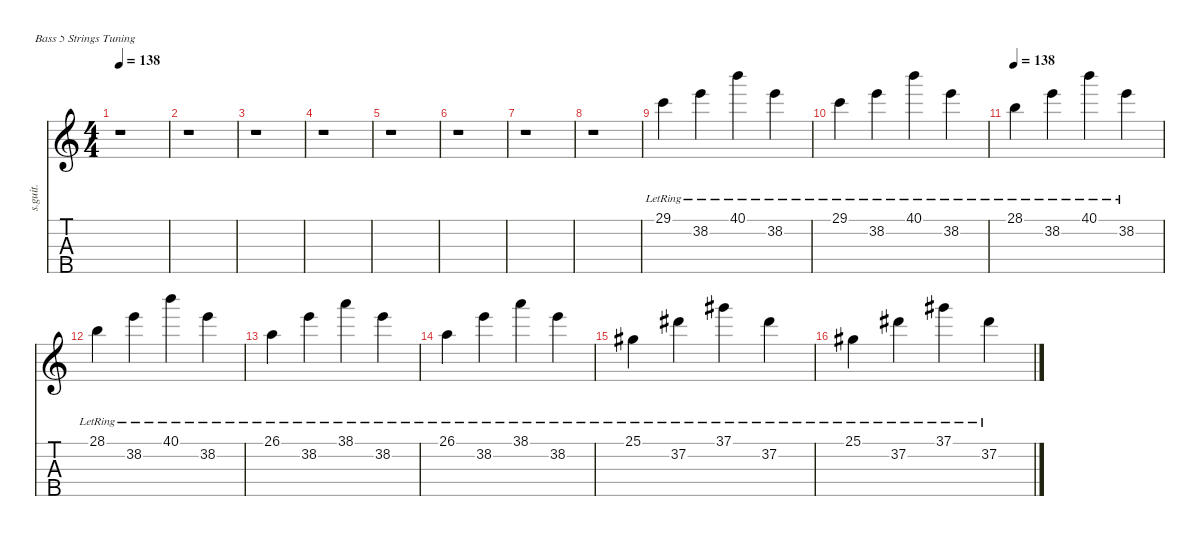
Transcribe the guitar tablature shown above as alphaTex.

\defaultSystemsLayout 4
\hideDynamics
\bracketExtendMode nobrackets
\track ("Acoustic Piano (Left Hand)" "s.guit.") {instrument acousticgrandpiano}
\staff {score tabs}
\tuning (G2 D2 A1 E1 B0)
\displaytranspose 12
\ts (4 4)
\tempo 138
\clef g2
\ks c
r.1{dy f} |
r.1 |
r.1 |
r.1 |
r.1 |
r.1 |
r.1 |
r.1 |
29.1{lr}.4{lyrics (0 "") lyrics (1 "") lyrics (2 "") lyrics (3 "") lyrics (4 "")} 38.2{lr}.4{lyrics (0 "") lyrics (1 "") lyrics (2 "") lyrics (3 "") lyrics (4 "")} 40.1{lr}.4{lyrics (0 "") lyrics (1 "") lyrics (2 "") lyrics (3 "") lyrics (4 "")} 38.2{lr}.4{lyrics (0 "") lyrics (1 "") lyrics (2 "") lyrics (3 "") lyrics (4 "")} |
29.1{lr}.4{lyrics (0 "") lyrics (1 "") lyrics (2 "") lyrics (3 "") lyrics (4 "")} 38.2{lr}.4{lyrics (0 "") lyrics (1 "") lyrics (2 "") lyrics (3 "") lyrics (4 "")} 40.1{lr}.4{lyrics (0 "") lyrics (1 "") lyrics (2 "") lyrics (3 "") lyrics (4 "")} 38.2{lr}.4{lyrics (0 "") lyrics (1 "") lyrics (2 "") lyrics (3 "") lyrics (4 "")} |
\tempo 138
28.1{lr}.4{lyrics (0 "") lyrics (1 "") lyrics (2 "") lyrics (3 "") lyrics (4 "")} 38.2{lr}.4{lyrics (0 "") lyrics (1 "") lyrics (2 "") lyrics (3 "") lyrics (4 "")} 40.1{lr}.4{lyrics (0 "") lyrics (1 "") lyrics (2 "") lyrics (3 "") lyrics (4 "")} 38.2{lr}.4{lyrics (0 "") lyrics (1 "") lyrics (2 "") lyrics (3 "") lyrics (4 "")} |
28.1{lr}.4{lyrics (0 "") lyrics (1 "") lyrics (2 "") lyrics (3 "") lyrics (4 "")} 38.2{lr}.4{lyrics (0 "") lyrics (1 "") lyrics (2 "") lyrics (3 "") lyrics (4 "")} 40.1{lr}.4{lyrics (0 "") lyrics (1 "") lyrics (2 "") lyrics (3 "") lyrics (4 "")} 38.2{lr}.4{lyrics (0 "") lyrics (1 "") lyrics (2 "") lyrics (3 "") lyrics (4 "")} |
26.1{lr}.4{lyrics (0 "") lyrics (1 "") lyrics (2 "") lyrics (3 "") lyrics (4 "")} 38.2{lr}.4{lyrics (0 "") lyrics (1 "") lyrics (2 "") lyrics (3 "") lyrics (4 "")} 38.1{lr}.4{lyrics (0 "") lyrics (1 "") lyrics (2 "") lyrics (3 "") lyrics (4 "")} 38.2{lr}.4{lyrics (0 "") lyrics (1 "") lyrics (2 "") lyrics (3 "") lyrics (4 "")} |
26.1{lr}.4{lyrics (0 "") lyrics (1 "") lyrics (2 "") lyrics (3 "") lyrics (4 "")} 38.2{lr}.4{lyrics (0 "") lyrics (1 "") lyrics (2 "") lyrics (3 "") lyrics (4 "")} 38.1{lr}.4{lyrics (0 "") lyrics (1 "") lyrics (2 "") lyrics (3 "") lyrics (4 "")} 38.2{lr}.4{lyrics (0 "") lyrics (1 "") lyrics (2 "") lyrics (3 "") lyrics (4 "")} |
25.1{lr acc #}.4{lyrics (0 "") lyrics (1 "") lyrics (2 "") lyrics (3 "") lyrics (4 "")} 37.2{lr acc #}.4{lyrics (0 "") lyrics (1 "") lyrics (2 "") lyrics (3 "") lyrics (4 "")} 37.1{lr acc #}.4{lyrics (0 "") lyrics (1 "") lyrics (2 "") lyrics (3 "") lyrics (4 "")} 37.2{lr acc #}.4{lyrics (0 "") lyrics (1 "") lyrics (2 "") lyrics (3 "") lyrics (4 "")} |
25.1{lr acc #}.4{lyrics (0 "") lyrics (1 "") lyrics (2 "") lyrics (3 "") lyrics (4 "")} 37.2{lr acc #}.4{lyrics (0 "") lyrics (1 "") lyrics (2 "") lyrics (3 "") lyrics (4 "")} 37.1{lr acc #}.4{lyrics (0 "") lyrics (1 "") lyrics (2 "") lyrics (3 "") lyrics (4 "")} 37.2{lr acc #}.4{lyrics (0 "") lyrics (1 "") lyrics (2 "") lyrics (3 "") lyrics (4 "")}
